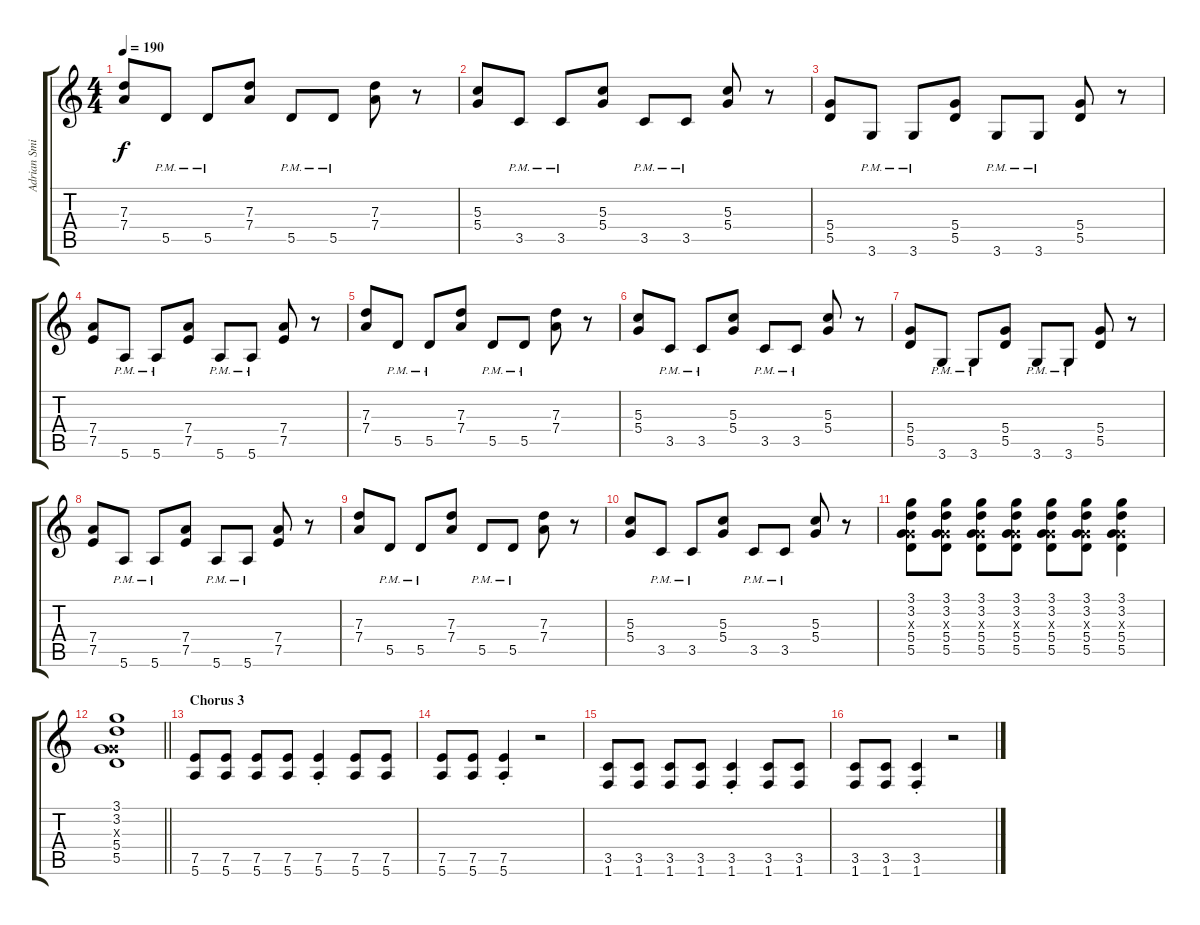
\track ("Adrian Smith" "Adrian Smi") {instrument overdrivenguitar}
\staff {score tabs}
\tuning (E4 B3 G3 D3 A2 E2) {hide}
\ts (4 4)
\tempo 190
\clef g2
\ks c
(7.3 7.4).8{dy f} 5.5{pm}.8 5.5{pm}.8 (7.3 7.4).8 5.5{pm}.8 5.5{pm}.8 (7.3 7.4).8 r.8 |
(5.3 5.4).8 3.5{pm}.8 3.5{pm}.8 (5.3 5.4).8 3.5{pm}.8 3.5{pm}.8 (5.3 5.4).8 r.8 |
(5.4 5.5).8 3.6{pm}.8 3.6{pm}.8 (5.4 5.5).8 3.6{pm}.8 3.6{pm}.8 (5.4 5.5).8 r.8 |
(7.4 7.5).8 5.6{pm}.8 5.6{pm}.8 (7.4 7.5).8 5.6{pm}.8 5.6{pm}.8 (7.4 7.5).8 r.8 |
(7.3 7.4).8 5.5{pm}.8 5.5{pm}.8 (7.3 7.4).8 5.5{pm}.8 5.5{pm}.8 (7.3 7.4).8 r.8 |
(5.3 5.4).8 3.5{pm}.8 3.5{pm}.8 (5.3 5.4).8 3.5{pm}.8 3.5{pm}.8 (5.3 5.4).8 r.8 |
(5.4 5.5).8 3.6{pm}.8 3.6{pm}.8 (5.4 5.5).8 3.6{pm}.8 3.6{pm}.8 (5.4 5.5).8 r.8 |
(7.4 7.5).8 5.6{pm}.8 5.6{pm}.8 (7.4 7.5).8 5.6{pm}.8 5.6{pm}.8 (7.4 7.5).8 r.8 |
(7.3 7.4).8 5.5{pm}.8 5.5{pm}.8 (7.3 7.4).8 5.5{pm}.8 5.5{pm}.8 (7.3 7.4).8 r.8 |
(5.3 5.4).8 3.5{pm}.8 3.5{pm}.8 (5.3 5.4).8 3.5{pm}.8 3.5{pm}.8 (5.3 5.4).8 r.8 |
(3.1 3.2 0.3{x} 5.4 5.5).8 (3.1 3.2 0.3{x} 5.4 5.5).8 (3.1 3.2 0.3{x} 5.4 5.5).8 (3.1 3.2 0.3{x} 5.4 5.5).8 (3.1 3.2 0.3{x} 5.4 5.5).8 (3.1 3.2 0.3{x} 5.4 5.5).8 (3.1 3.2 0.3{x} 5.4 5.5).4 |
\barLineRight lightlight
(3.1 3.2 0.3{x} 5.4 5.5).1 |
\section ("" "Chorus 3")
(7.5 5.6).8 (7.5 5.6).8 (7.5 5.6).8 (7.5 5.6).8 (7.5{st} 5.6{st}).4 (7.5 5.6).8 (7.5 5.6).8 |
(7.5 5.6).8 (7.5 5.6).8 (7.5{st} 5.6{st}).4 r.2 |
(3.5 1.6).8 (3.5 1.6).8 (3.5 1.6).8 (3.5 1.6).8 (3.5{st} 1.6{st}).4 (3.5 1.6).8 (3.5 1.6).8 |
(3.5 1.6).8 (3.5 1.6).8 (3.5{st} 1.6{st}).4 r.2
